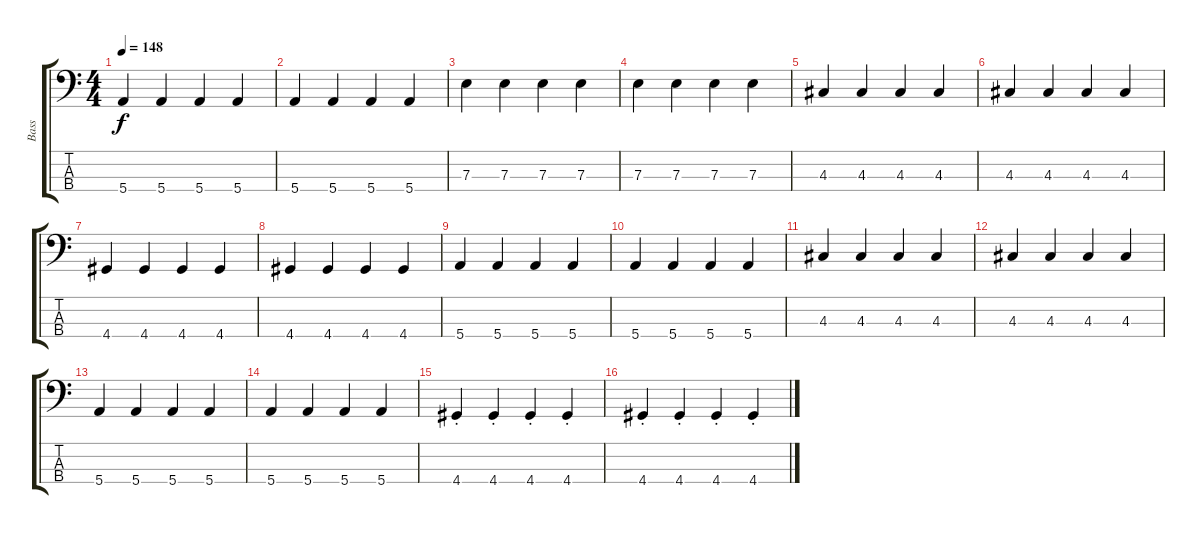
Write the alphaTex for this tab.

\track ("Bass" "Bass") {instrument electricbassfinger}
\staff {score tabs}
\tuning (G2 D2 A1 E1) {hide}
\ts (4 4)
\tempo 148
\clef f4
\ks c
5.4.4{dy f} 5.4.4 5.4.4 5.4.4 |
5.4.4 5.4.4 5.4.4 5.4.4 |
7.3.4 7.3.4 7.3.4 7.3.4 |
7.3.4 7.3.4 7.3.4 7.3.4 |
4.3.4 4.3.4 4.3.4 4.3.4 |
4.3.4 4.3.4 4.3.4 4.3.4 |
4.4.4 4.4.4 4.4.4 4.4.4 |
4.4.4 4.4.4 4.4.4 4.4.4 |
5.4.4 5.4.4 5.4.4 5.4.4 |
5.4.4 5.4.4 5.4.4 5.4.4 |
4.3.4 4.3.4 4.3.4 4.3.4 |
4.3.4 4.3.4 4.3.4 4.3.4 |
5.4.4 5.4.4 5.4.4 5.4.4 |
5.4.4 5.4.4 5.4.4 5.4.4 |
4.4{st}.4 4.4{st}.4 4.4{st}.4 4.4{st}.4 |
4.4{st}.4 4.4{st}.4 4.4{st}.4 4.4{st}.4
